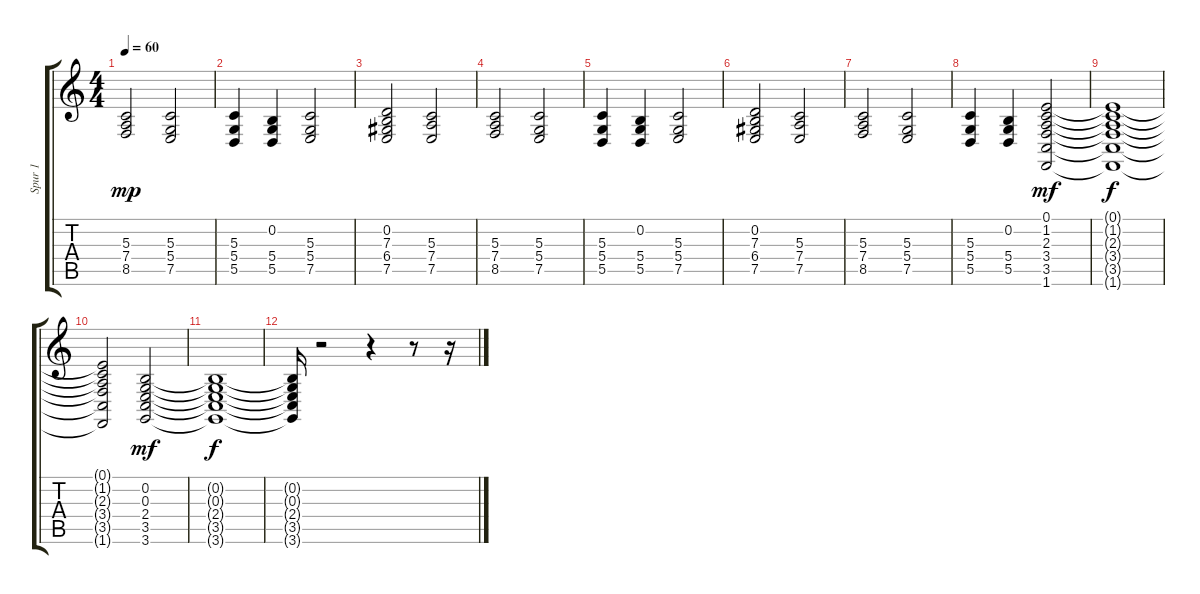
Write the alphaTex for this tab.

\track ("Spur 1" "Spur 1") {instrument pad2warm}
\staff {score tabs}
\tuning (E4 B3 G3 D3 A2 E2) {hide}
\ts (4 4)
\tempo 60
\clef g2
\ks c
(5.3 7.4 8.5).2{dy mp} (5.3 5.4 7.5).2 |
(5.3 5.4 5.5).4 (0.2 5.4 5.5).4 (5.3 5.4 7.5).2 |
(0.2 7.3 6.4 7.5).2 (5.3 7.4 7.5).2 |
(5.3 7.4 8.5).2 (5.3 5.4 7.5).2 |
(5.3 5.4 5.5).4 (0.2 5.4 5.5).4 (5.3 5.4 7.5).2 |
(0.2 7.3 6.4 7.5).2 (5.3 7.4 7.5).2 |
(5.3 7.4 8.5).2 (5.3 5.4 7.5).2 |
(5.3 5.4 5.5).4 (0.2 5.4 5.5).4 (0.1 1.2 2.3 3.4 3.5 1.6).2{dy mf} |
(0.1{t} 1.2{t} 2.3{t} 3.4{t} 3.5{t} 1.6{t}).1{dy f} |
(0.1{t} 1.2{t} 2.3{t} 3.4{t} 3.5{t} 1.6{t}).2 (0.2 0.3 2.4 3.5 3.6).2{dy mf} |
(0.2{t} 0.3{t} 2.4{t} 3.5{t} 3.6{t}).1{dy f} |
(0.2{t} 0.3{t} 2.4{t} 3.5{t} 3.6{t}).16 r.2 r.4 r.8 r.16
